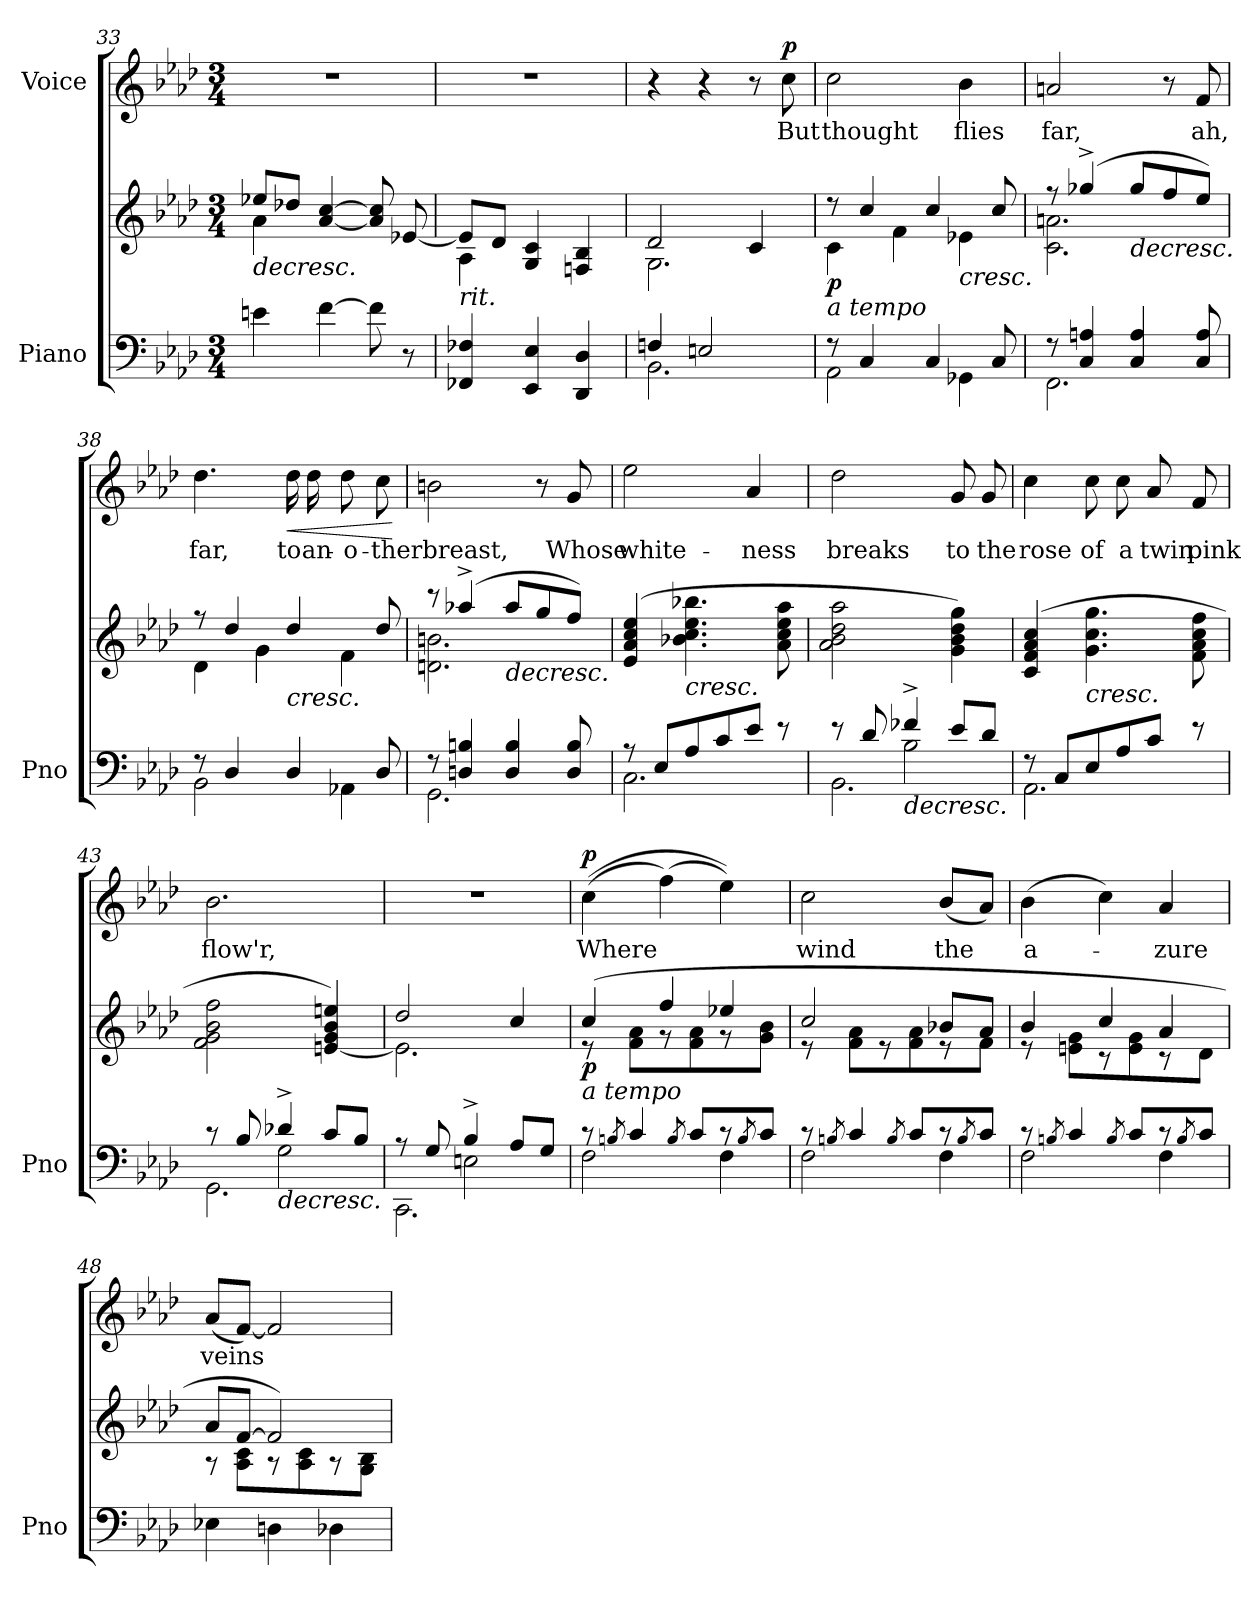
**kern	**kern	**dynam	**kern	**text	**dynam
*part2	*part2	*part2	*part1	*part1	*part1
*staff3	*staff2	*staff2/3	*staff1	*staff1	*staff1
*I"Piano	*	*	*I"Voice	*	*
*I'Pno	*	*	*	*	*
*clefF4	*clefG2	*	*clefG2	*	*
*k[b-e-a-d-]	*k[b-e-a-d-]	*	*k[b-e-a-d-]	*	*
*M3/4	*M3/4	*	*M3/4	*	*
=33	=33	=33	=33	=33	=33
!	!	!LO:HP:b	!	!	!
*	*^	*	*	*	*
4en\	8ee-X/L	4a-\	>	2.r	.	.
.	8dd-X/J	.	.	.	.	.
[4f\	[4a-/ [4cc/	2ryy	.	.	.	.
8f\]	8a-/] 8cc/]	.	.	.	.	.
8r	[8e-X/	.	.	.	.	.
!!LO:PB:g=z
=34	=34	=34	=34	=34	=34	=34
!	!LO:TX:b:i:t=rit.	!	!	!	!	!
4FF-X/ 4F-X/	8e-/L]	4A-\	.	2.r	.	.
.	8d-/J	.	.	.	.	.
4EE-/ 4E-/	4G/ 4c/	2ryy	.	.	.	.
4DD-/ 4D-/	4Fn/ 4B-/	.	.	.	.	.
=35	=35	=35	=35	=35	=35	=35
*^	*	*	*	*	*	*
4Fn/	2.BB-\	2d-/	2.G\	.	4r	.	.
2En/	.	.	.	.	4r	.	.
.	.	4c/	.	.	8r	.	.
!	!	!	!	!	!	!LO:LY:b	!LO:DY:a
.	.	.	.	.	8cc\	But	p
=36	=36	=36	=36	=36	=36	=36	=36
!	!	!LO:TX:b:i:t=a tempo	!	!	!	!	!
!	!	!	!	!LO:DY:b	!	!LO:LY:b	!
8r	2AA-\	8r	4c\	p	2cc\	thought	.
4C/	.	4cc/	.	.	.	.	.
.	.	.	4f\	.	.	.	.
4C/	.	4cc/	.	.	.	.	.
!	!	!	!	!LO:HP:b	!	!LO:LY:b	!
.	4GG-X\	.	4e-X\	<	4b-\	flies	.
8C/	.	8cc/	.	.	.	.	.
*v	*v	*	*	*	*	*	*
*	*v	*v	*	*	*	*
.	.	]	.	.	.
=37	=37	=37	=37	=37	=37
*^	*^	*	*	*	*
!	!	!	!	!	!	!LO:LY:b	!
8r	2.FF\	8r	2.c\ 2.an\	.	2an/	far,	.
4C/ 4An/	.	(>4gg-X^/	.	.	.	.	.
!	!	!	!	!LO:HP:b	!	!	!
4C/ 4A/	.	8gg-/L	.	>	.	.	.
.	.	8ff/	.	.	8r	.	.
!	!	!	!	!	!	!LO:LY:b	!
8C/ 8A/	.	8ee-/J)	.	[	8f/	ah,	.
=38	=38	=38	=38	=38	=38	=38	=38
!	!	!	!	!	!	!LO:LY:b	!
8r	2BB-\	8r	4d-\	.	4.dd-\	far,	.
4D-/	.	4dd-/	.	.	.	.	.
.	.	.	4g\	.	.	.	.
!	!	!	!	!LO:HP:b	!	!LO:LY:b	!LO:HP:b
4D-/	.	4dd-/	.	<	16dd-\	to	<
!	!	!	!	!	!	!LO:LY:b	!
.	.	.	.	.	16dd-\	an-	.
!	!	!	!	!	!	!LO:LY:b	!
.	4AA-X\	.	4f\	.	8dd-\	-o-	.
!	!	!	!	!	!	!LO:LY:b	!
8D-/	.	8dd-/	.	.	8cc\	-ther	.
*v	*v	*	*	*	*	*	*
*	*v	*v	*	*	*	*
.	.	]	.	.	[
!!LO:LB:g=z
=39	=39	=39	=39	=39	=39
*^	*^	*	*	*	*
!	!	!	!	!	!	!LO:LY:b	!
8r	2.GG\	8r	2.dn\ 2.bn\	.	2bn\	breast,	.
4Dn/ 4Bn/	.	(>4aa-X^/	.	.	.	.	.
!	!	!	!	!LO:HP:b	!	!	!
4D/ 4B/	.	8aa-/L	.	>	.	.	.
.	.	8gg/	.	.	8r	.	.
!	!	!	!	!	!	!LO:LY:b	!
8D/ 8B/	.	8ff/J)	.	[	8g/	Whose	.
*	*	*v	*v	*	*	*	*
=40	=40	=40	=40	=40	=40	=40
!	!	!	!	!	!LO:LY:b	!
8r	2.C\	(>4e-/ 4a-/ 4cc/ 4ee-/	.	2ee-\	white-	.
8E-/L	.	.	.	.	.	.
!	!	!	!LO:HP:b	!	!	!
8A-/	.	4.b-X\ 4.cc\ 4.ee-\ 4.bb-X\	<	.	.	.
8c/	.	.	.	.	.	.
!	!	!	!	!	!LO:LY:b	!
8e-/J	.	.	.	4a-/	-ness	.
8r	.	8a-\ 8cc\ 8ee-\ 8aa-\	.	.	.	.
*v	*v	*	*	*	*	*
.	.	]	.	.	.
=41	=41	=41	=41	=41	=41
*^	*	*	*	*	*
*	*^	*	*	*	*	*
!	!	!	!	!	!	!LO:LY:b	!
8r	4ryy	2.BB-\	2a-\ 2b-\ 2dd-\ 2aa-\	.	2dd-\	breaks	.
8d-/	.	.	.	.	.	.	.
!	!	!	!	!LO:HP:b=2	!	!	!
4f-X^/	2B-\	.	.	>	.	.	.
!	!	!	!	!	!	!LO:LY:b	!
8e-/L	.	.	4g\ 4b-\ 4dd-\ 4gg\)	.	8g/	to	.
!	!	!	!	!	!	!LO:LY:b	!
8d-/J	.	.	.	.	8g/	the	.
*v	*v	*v	*	*	*	*	*
.	.	[	.	.	.
=42	=42	=42	=42	=42	=42
*^	*	*	*	*	*
!	!	!	!	!	!LO:LY:b	!
8r	2.AA-\	(>4c/ 4f/ 4a-/ 4cc/	.	4cc\	rose	.
8C/L	.	.	.	.	.	.
!	!	!	!LO:HP:b	!	!LO:LY:b	!
8E-/	.	4.g\ 4.cc\ 4.gg\	<	8cc\	of	.
!	!	!	!	!	!LO:LY:b	!
8A-/	.	.	.	8cc\	a	.
!	!	!	!	!	!LO:LY:b	!
8c/J	.	.	.	8a-/	twin	.
!	!	!	!	!	!LO:LY:b	!
8r	.	8f\ 8a-\ 8cc\ 8ff\	.	8f/	pink	.
*v	*v	*	*	*	*	*
.	.	]	.	.	.
=43	=43	=43	=43	=43	=43
*^	*	*	*	*	*
*	*^	*	*	*	*	*
!	!	!	!	!	!	!LO:LY:b	!
8r	4ryy	2.GG\	2f\ 2g\ 2b-\ 2ff\	.	2.b-\	flow'r,	.
8B-/	.	.	.	.	.	.	.
!	!	!	!	!LO:HP:b=2	!	!	!
4d-X^/	2G\	.	.	>	.	.	.
8c/L	.	.	[4en/ 4g/ 4b-/ 4een/)	.	.	.	.
8B-/J	.	.	.	.	.	.	.
*v	*v	*v	*	*	*	*	*
.	.	[	.	.	.
!!LO:LB:g=z
=44	=44	=44	=44	=44	=44
*^	*^	*	*	*	*
*	*^	*	*	*	*	*	*
8r	4ryy	2.CC\	2.en\]	2dd-/	.	2.r	.	.
8G/	.	.	.	.	.	.	.	.
4B-^/	2En\	.	.	.	.	.	.	.
8A-/L	.	.	.	4cc/	.	.	.	.
8G/J	.	.	.	.	.	.	.	.
*	*v	*v	*	*	*	*	*	*
=45	=45	=45	=45	=45	=45	=45	=45
!	!	!LO:TX:b:i:t=a tempo	!	!	!	!	!
!	!	!	!	!LO:DY:b	!	!LO:LY:b	!LO:DY:a
8r	2F\	(>4cc/	8r	p	(>(>4cc\	Where	p
8qBn/	.	.	.	.	.	.	.
4c/	.	.	8f\ 8a-\L	.	.	.	.
.	.	4ff/	8r	.	(>4ff\)	.	.
8qB/	.	.	.	.	.	.	.
8c/L	.	.	8f\ 8a-\	.	.	.	.
8r	4F\	4ee-X/	8r	.	4ee-\))	.	.
8qB/	.	.	.	.	.	.	.
8c/J	.	.	8g\ 8b-\J	.	.	.	.
=46	=46	=46	=46	=46	=46	=46	=46
!	!	!	!	!	!	!LO:LY:b	!
8r	2F\	2cc/	8r	.	2cc\	wind	.
8qBn/	.	.	.	.	.	.	.
4c/	.	.	8f\ 8a-\L	.	.	.	.
.	.	.	8r	.	.	.	.
8qB/	.	.	.	.	.	.	.
8c/L	.	.	8f\ 8a-\	.	.	.	.
!	!	!	!	!	!	!LO:LY:b	!
8r	4F\	8b-X/L	8r	.	(<8b-/L	the	.
8qB/	.	.	.	.	.	.	.
8c/J	.	8a-/J	8f\J	.	8a-/J)	.	.
=47	=47	=47	=47	=47	=47	=47	=47
!	!	!	!	!	!	!LO:LY:b	!
8r	2F\	4b-/	8r	.	(>4b-\	a-	.
8qBn/	.	.	.	.	.	.	.
4c/	.	.	8en\ 8g\L	.	.	.	.
.	.	4cc/	8r	.	4cc\)	.	.
8qB/	.	.	.	.	.	.	.
8c/L	.	.	8e\ 8g\	.	.	.	.
!	!	!	!	!	!	!LO:LY:b	!
8r	4F\	4a-/	8r	.	4a-/	-zure	.
8qB/	.	.	.	.	.	.	.
8c/J	.	.	8d-\J	.	.	.	.
*v	*v	*	*	*	*	*	*
!!LO:PB:g=z
=48	=48	=48	=48	=48	=48	=48
!	!	!	!	!	!LO:LY:b	!
4E-X\	8a-/L	8r	.	(<8a-/L	veins	.
.	[8f/J	8A-\ 8c\L	.	[8f/J)	.	.
4Dn\	2f/])	8r	.	2f/]	.	.
.	.	8A-\ 8c\	.	.	.	.
4D-X\	.	8r	.	.	.	.
.	.	8G\ 8B-\J	]	.	.	.
*	*v	*v	*	*	*	*
=	=	=	=	=	=
*-	*-	*-	*-	*-	*-
